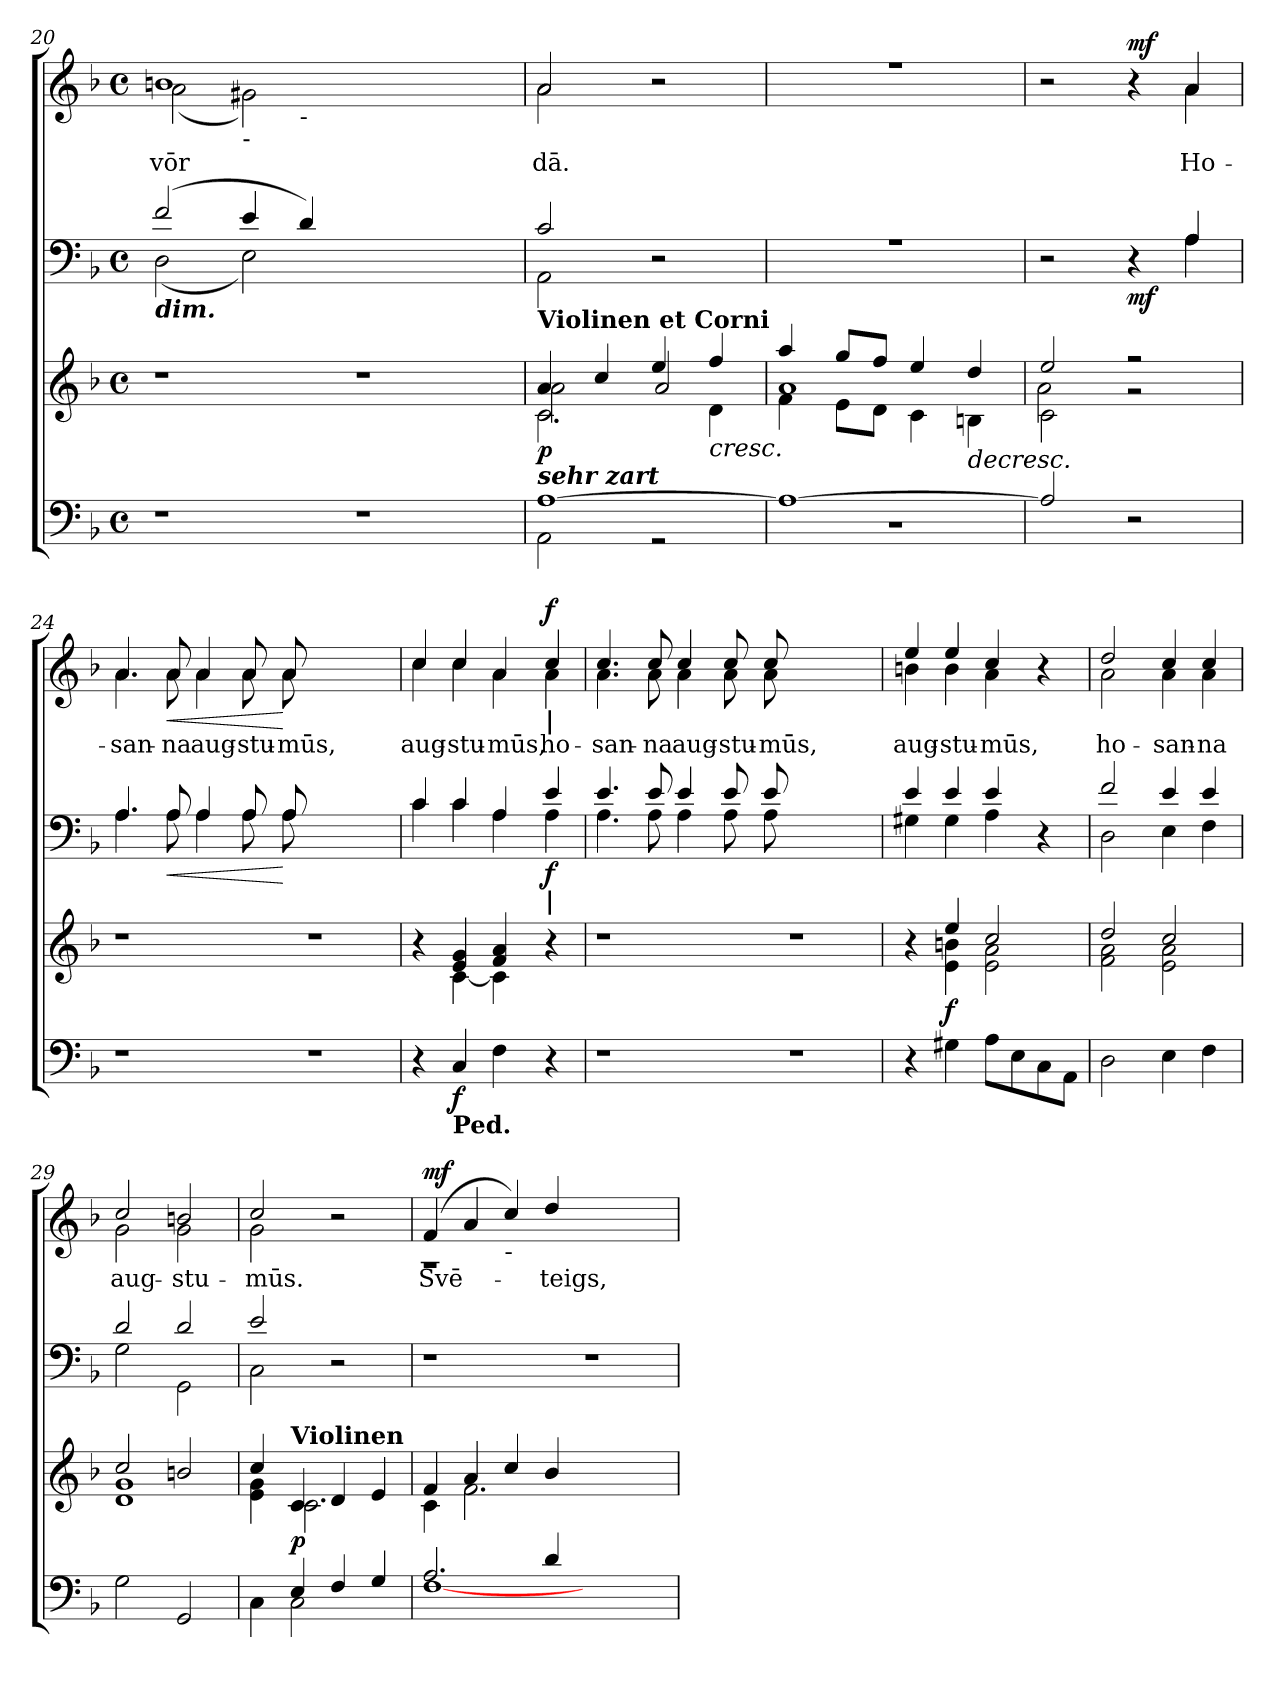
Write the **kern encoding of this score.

**kern	**dynam	**kern	**dynam	**kern	**dynam	**kern	**text	**dynam
*part4	*part4	*part3	*part3	*part2	*part2	*part1	*part1	*part1
*staff4	*staff4	*staff3	*staff3	*staff2	*staff2	*staff1	*staff1	*staff1
*clefF4	*	*clefG2	*	*clefF4	*	*clefG2	*	*
*k[b-]	*	*k[b-]	*	*k[b-]	*	*k[b-]	*	*
*F:	*	*F:	*	*F:	*	*F:	*	*
*M4/4	*	*M4/4	*	*M4/4	*	*M4/4	*	*
*met(c)	*	*met(c)	*	*met(c)	*	*met(c)	*	*
=20	=20	=20	=20	=20	=20	=20	=20	=20
*	*	*	*	*^	*	*	*	*
!	!	!	!	!	!	!	!LO:TX:a:Bi:t=dim.	!	!
!	!	!	!	!LO:TX:b:Bi:t=dim.	!	!	!	!	!
!	!	!	!	!	!	!	!	!LO:LY:b:color=#000000	!
*	*	*	*	*	*	*	*^	*	*
*	*	*	*	*	*	*	*	*^	*	*
1r	.	1r	.	(2fi/	(2Di\	.	1bni	(2ai\	2.ryy	vōr	.
!	!	!	!	!	!	!	!	!LO:TX:b:t=-	!	!	!
.	.	.	.	4ei/	2Ei\)	.	.	2g#Xi\)	.	.	.
!	!	!	!	!	!	!	!	!	!LO:TX:b:t=-	!	!
.	.	.	.	4di/)	.	.	.	.	1ryy	.	.
1r	.	1r	.	1ryy	1ryy	.	1ryy	1ryy	.	.	.
.	.	.	.	.	.	.	.	.	4ryy	.	.
*	*	*	*	*	*	*	*v	*v	*v	*	*
!!LO:LB:g=z
=21	=21	=21	=21	=21	=21	=21	=21	=21	=21
*^	*	*^	*	*	*	*	*	*	*
*	*	*	*	*^	*	*	*	*	*	*	*
*	*	*	*	*	*	*	*	*	*	*^	*	*
*	*	*	*	*	*	*	*	*	*	*	*^	*	*
!	!	!	!LO:TX:a:B:t=Violinen et Corni	!	!	!	!	!	!	!	!	!	!	!
!LO:TX:a:Bi:t=sehr zart	!	!	!	!	!	!	!	!	!	!	!	!	!	!
!	!	!	!	!	!	!	!	!	!	!	!	!	!LO:LY:b:color=#000000	!
*	*	*	*	*	*	*	*	*	*	*	*v	*v	*	*
[>1Ai	2AAi\	.	4ai/	2.ci\	2ai\	p	2ci/	2AAi\	.	2ai/	2ai\	- dā.	.
.	.	.	4cci/	.	.	.	.	.	.	.	.	.	.
.	2r	.	4eei/	.	2ai/	.	2r	2ryy	.	2r	2ryy	.	.
!	!	!	!	!	!	!LO:HP:b	!	!	!	!	!	!	!
.	.	.	4ffi/	4di\	.	<	.	.	.	.	.	.	.
=22	=22	=22	=22	=22	=22	=22	=22	=22	=22	=22	=22	=22	=22
1Ai_>	1r	.	4aai/	4fi\	1ai	.	1r	1ryy	.	1r	1ryy	.	.
.	.	.	8ggi/L	8ei\L	.	.	.	.	.	.	.	.	.
.	.	.	8ffi/J	8di\J	.	.	.	.	.	.	.	.	.
.	.	.	4eei/	4ci\	.	.	.	.	.	.	.	.	.
!	!	!	!	!	!	!LO:HP:b	!	!	!	!	!	!	!
.	.	.	4ddi/	4Bni\	.	>	.	.	.	.	.	.	.
*v	*v	*	*	*	*	*	*	*	*	*	*	*	*
=23	=23	=23	=23	=23	=23	=23	=23	=23	=23	=23	=23	=23
2Ai/]	.	2eei/	2ci\	2ai\	.	2r	2ryy	.	2r	2ryy	.	.
2r	.	2r	2ryy	2r	.	4r	4ryy	mf	4r	4ryy	.	mf
!	!	!	!	!	!	!	!	!	!	!	!LO:LY:b:color=#000000	!
.	.	.	.	.	.	4Ai/	4Ai\	.	4ai/	4ai\	Ho-	.
*	*	*v	*v	*v	*	*	*	*	*v	*v	*	*
*	*	*	*	*v	*v	*	*	*	*
.	.	.	[	.	.	.	.	.
=24	=24	=24	=24	=24	=24	=24	=24	=24
*	*	*	*	*^	*	*	*	*
!	!	!	!	!	!	!	!	!LO:LY:b:color=#000000	!
*	*	*	*	*	*	*	*^	*	*
1r	.	1r	.	4.Ai/	4.Ai\	.	4.ai/	4.ai\	-san-	.
!	!	!	!	!	!	!LO:HP:b	!	!	!	!
!	!	!	!	!	!	!	!	!	!LO:LY:b:color=#000000	!LO:HP:b
.	.	.	.	8Ai\	8Ai/	<	8ai/	8ai\	-na	<
!	!	!	!	!	!	!	!	!	!LO:LY:b:color=#000000	!
.	.	.	.	4Ai/	4Ai\	.	4ai/	4ai\	aug-	.
!	!	!	!	!	!	!	!	!	!LO:LY:b:color=#000000	!
.	.	.	.	8Ai\	8Ai/	.	8ai/	8ai\	-stu-	.
!	!	!	!	!	!	!	!	!	!LO:LY:b:color=#000000	!
.	.	.	.	8Ai\	8Ai/	[	8ai/	8ai\	-mūs,	[
1r	.	1r	.	1ryy	1ryy	.	1ryy	1ryy	.	.
=25	=25	=25	=25	=25	=25	=25	=25	=25	=25	=25
*	*	*^	*	*	*	*	*	*	*	*
!	!	!	!	!	!	!	!	!	!	!LO:LY:b:color=#000000	!
4r	.	4r	4ryy	.	4ci/	4ci\	.	4cci/	4cci\	aug-	.
!LO:TX:b:B:t=Ped.	!	!	!	!	!	!	!	!	!	!	!
!	!	!	!	!	!	!	!	!	!	!LO:LY:b:color=#000000	!
4Ci/	f	4ei/ 4gi	[<4ci\	.	4ci/	4ci\	.	4cci/	4cci\	-stu-	.
!	!	!	!	!	!	!	!	!	!	!LO:LY:b:color=#000000	!
4Fi\	.	4fi/ 4ai	4ci\]	.	4Ai/	4Ai\	.	4ai/	4ai\	-mūs,	.
!	!	!	!	!	!	!	!	!LO:TX:b:B:t=|	!	!	!
!	!	!	!	!	!LO:TX:b:B:t=|	!	!	!	!	!	!
!	!	!	!	!	!	!	!	!	!	!LO:LY:b:color=#000000	!
4r	.	4r	4ryy	.	4ei/	4Ai\	f	4cci/	4ai\	ho-	f
*	*	*v	*v	*	*	*	*	*	*	*	*
!!LO:LB:g=z	!!
=26	=26	=26	=26	=26	=26	=26	=26	=26	=26	=26
*	*	*^	*	*	*	*	*	*	*	*
!	!	!	!	!	!	!	!	!	!	!LO:LY:b:color=#000000	!
*	*	*v	*v	*	*	*	*	*	*	*	*
1r	.	1r	.	4.ei/	4.Ai\	.	4.cci/	4.ai\	-san-	.
!	!	!	!	!	!	!	!	!	!LO:LY:b:color=#000000	!
.	.	.	.	8ei/	8Ai\	.	8cci/	8ai\	-na	.
!	!	!	!	!	!	!	!	!	!LO:LY:b:color=#000000	!
.	.	.	.	4ei/	4Ai\	.	4cci/	4ai\	aug-	.
!	!	!	!	!	!	!	!	!	!LO:LY:b:color=#000000	!
.	.	.	.	8ei/	8Ai\	.	8cci/	8ai\	-stu-	.
!	!	!	!	!	!	!	!	!	!LO:LY:b:color=#000000	!
.	.	.	.	8ei/	8Ai\	.	8cci/	8ai\	-mūs,	.
1r	.	1r	.	1ryy	1ryy	.	1ryy	1ryy	.	.
=27	=27	=27	=27	=27	=27	=27	=27	=27	=27	=27
*	*	*^	*	*	*	*	*	*	*	*
!	!	!	!	!	!	!	!	!	!	!LO:LY:b:color=#000000	!
4r	.	4r	4ryy	.	4ei/	4G#Xi\	.	4eei/	4bni\	aug-	.
!	!	!	!	!	!	!	!	!	!	!LO:LY:b:color=#000000	!
4G#Xi\	.	4eei/	4ei\ 4bni	f	4ei/	4G#i\	.	4eei/	4bi\	-stu-	.
!	!	!	!	!	!	!	!	!	!	!LO:LY:b:color=#000000	!
8Ai\L	.	2cci/	2ei\ 2ai	.	4ei/	4Ai\	.	4cci/	4ai\	-mūs,	.
8Ei\	.	.	.	.	.	.	.	.	.	.	.
8Ci\	.	.	.	.	4r	4ryy	.	4r	4ryy	.	.
8AAi\J	.	.	.	.	.	.	.	.	.	.	.
=28	=28	=28	=28	=28	=28	=28	=28	=28	=28	=28	=28
!	!	!	!	!	!	!	!	!	!	!LO:LY:b:color=#000000	!
2Di\	.	2ddi/	2fi\ 2ai	.	2fi/	2Di\	.	2ddi/	2ai\	ho-	.
!	!	!	!	!	!	!	!	!	!	!LO:LY:b:color=#000000	!
4Ei\	.	2cci/	2ei\ 2ai	.	4ei/	4Ei\	.	4cci/	4ai\	-san-	.
!	!	!	!	!	!	!	!	!	!	!LO:LY:b:color=#000000	!
4Fi\	.	.	.	.	4ei/	4Fi\	.	4cci/	4ai\	-na	.
=29	=29	=29	=29	=29	=29	=29	=29	=29	=29	=29	=29
!	!	!	!	!	!	!	!	!	!	!LO:LY:b:color=#000000	!
2Gi\	.	2cci/	1di 1gi	.	2di/	2Gi\	.	2cci/	2gi\	aug-	.
!	!	!	!	!	!	!	!	!	!	!LO:LY:b:color=#000000	!
2GGi/	.	2bni/	.	.	2di/	2GGi\	.	2bni/	2gi\	-stu-	.
!!LO:PB:g=z	!!
=30	=30	=30	=30	=30	=30	=30	=30	=30	=30	=30	=30
*^	*	*	*	*	*	*	*	*	*	*	*
!	!	!	!	!	!	!	!	!	!	!	!LO:LY:b:color=#000000	!
4Ci\	4ryy	.	4cci/	4ei\ 4gi	.	2ei/	2Ci\	.	2cci/	2gi\	-mūs.	.
!	!	!	!LO:TX:a:B:t=Violinen	!	!	!	!	!	!	!	!	!
4Ei/	2Ci\	.	4ci/	2.ci\	] p	.	.	.	.	.	.	.
4Fi/	.	.	4di/	.	.	2r	2ryy	.	2r	2ryy	.	.
4Gi/	4ryy	.	4ei/	.	.	.	.	.	.	.	.	.
*	*	*	*	*	*	*v	*v	*	*	*	*	*
=31	=31	=31	=31	=31	=31	=31	=31	=31	=31	=31	=31
!	!	!	!	!	!	!	!	!	!	!LO:LY:b:color=#000000	!
2.Ai/	[<1Fi	.	4fi/	4ci\	.	1r	.	(4fi/	1r	Svē-	mf
.	.	.	4ai/	2.fi\	.	.	.	4ai/	.	.	.
!	!	!	!	!	!	!	!	!LO:TX:b:t=-	!	!	!
.	.	.	4cci/	.	.	.	.	4cci/)	.	.	.
!	!	!	!	!	!	!	!	!	!	!LO:LY:b:color=#000000	!
4di/	.	.	4b-i/	.	.	.	.	4ddi/	.	-teigs,	.
1ryy	1ryy	.	1ryy	1ryy	.	1r	.	1ryy	1ryy	.	.
*v	*v	*	*	*	*	*	*	*v	*v	*	*
*	*	*v	*v	*	*	*	*	*	*
=	=	=	=	=	=	=	=	=
*-	*-	*-	*-	*-	*-	*-	*-	*-
